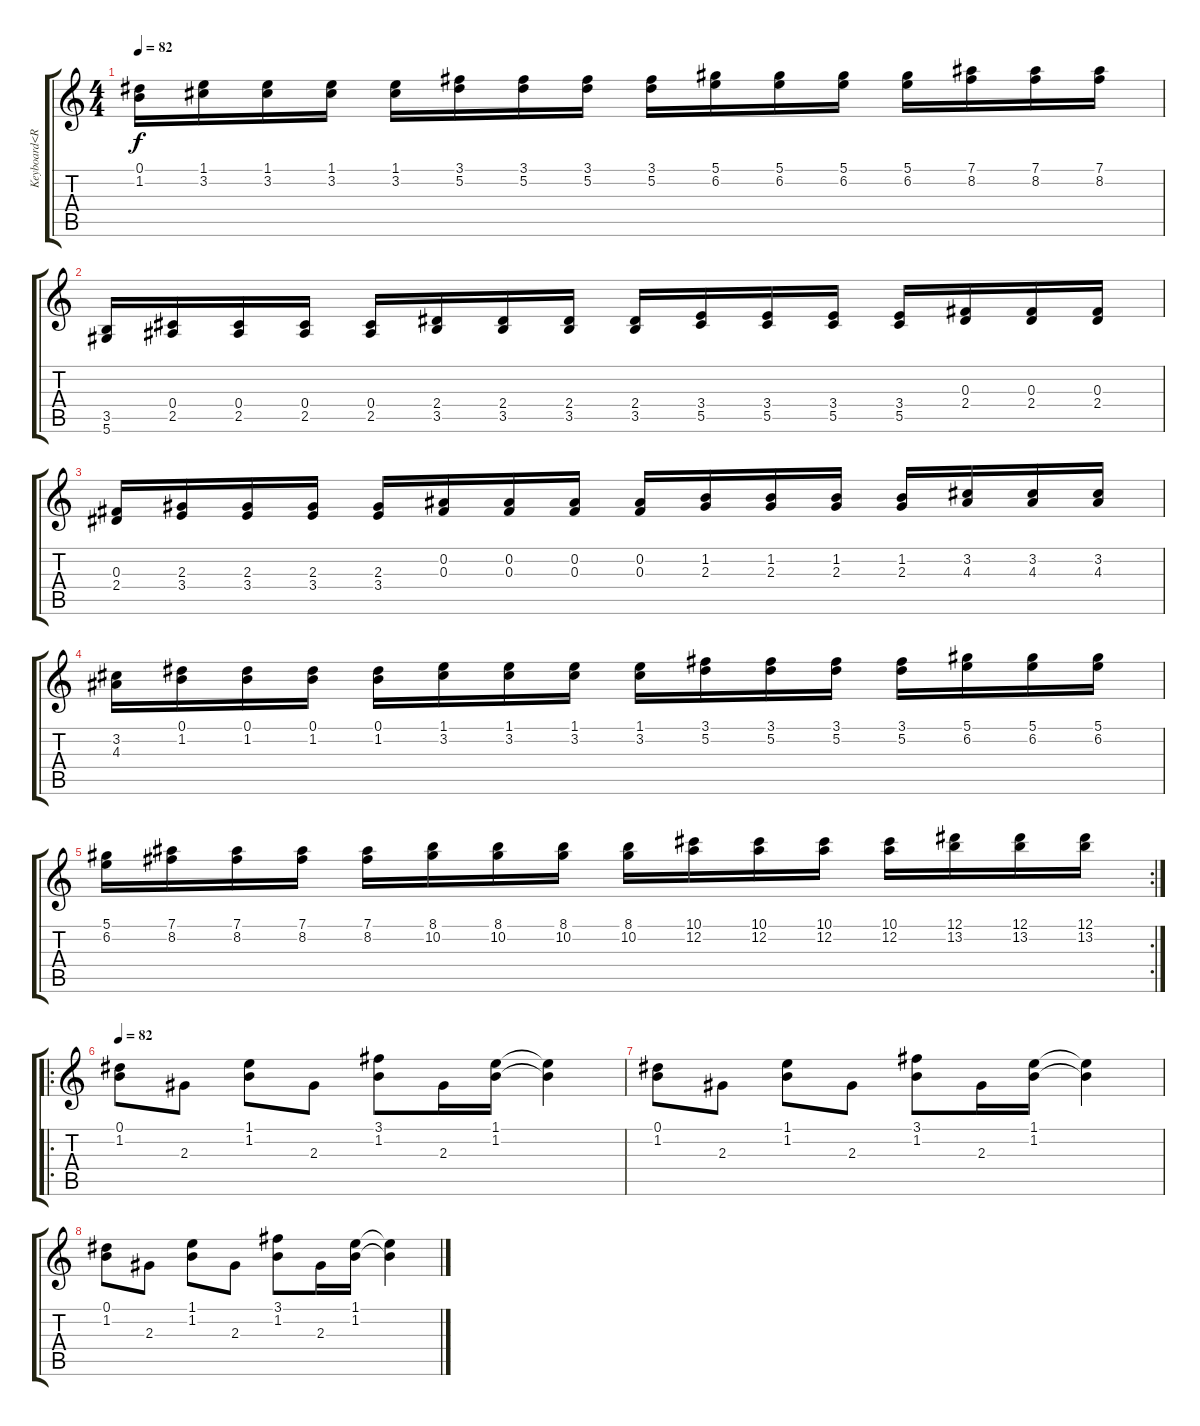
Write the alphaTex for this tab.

\track ("Keyboard<R>" "Keyboard<R") {instrument stringensemble1}
\staff {score tabs}
\tuning (Eb5 Bb4 Gb4 Db4 Ab3 Eb3) {hide}
\ts (4 4)
\tempo 82
\clef g2
\ks c
(0.1 1.2).16{dy f} (1.1 3.2).16 (1.1 3.2).16 (1.1 3.2).16 (1.1 3.2).16 (3.1 5.2).16 (3.1 5.2).16 (3.1 5.2).16 (3.1 5.2).16 (5.1 6.2).16 (5.1 6.2).16 (5.1 6.2).16 (5.1 6.2).16 (7.1 8.2).16 (7.1 8.2).16 (7.1 8.2).16 |
(3.5 5.6).16 (0.4 2.5).16 (0.4 2.5).16 (0.4 2.5).16 (0.4 2.5).16 (2.4 3.5).16 (2.4 3.5).16 (2.4 3.5).16 (2.4 3.5).16 (3.4 5.5).16 (3.4 5.5).16 (3.4 5.5).16 (3.4 5.5).16 (0.3 2.4).16 (0.3 2.4).16 (0.3 2.4).16 |
(0.3 2.4).16 (2.3 3.4).16 (2.3 3.4).16 (2.3 3.4).16 (2.3 3.4).16 (0.2 0.3).16 (0.2 0.3).16 (0.2 0.3).16 (0.2 0.3).16 (1.2 2.3).16 (1.2 2.3).16 (1.2 2.3).16 (1.2 2.3).16 (3.2 4.3).16 (3.2 4.3).16 (3.2 4.3).16 |
(3.2 4.3).16 (0.1 1.2).16 (0.1 1.2).16 (0.1 1.2).16 (0.1 1.2).16 (1.1 3.2).16 (1.1 3.2).16 (1.1 3.2).16 (1.1 3.2).16 (3.1 5.2).16 (3.1 5.2).16 (3.1 5.2).16 (3.1 5.2).16 (5.1 6.2).16 (5.1 6.2).16 (5.1 6.2).16 |
\rc 2
(5.1 6.2).16 (7.1 8.2).16 (7.1 8.2).16 (7.1 8.2).16 (7.1 8.2).16 (8.1 10.2).16 (8.1 10.2).16 (8.1 10.2).16 (8.1 10.2).16 (10.1 12.2).16 (10.1 12.2).16 (10.1 12.2).16 (10.1 12.2).16 (12.1 13.2).16 (12.1 13.2).16 (12.1 13.2).16 |
\ro
\tempo 82
(0.1 1.2).8{instrument acousticgrandpiano} 2.3.8 (1.1 1.2).8 2.3.8 (3.1 1.2).8 2.3.16 (1.1 1.2).16 (1.1{t} 1.2{t}).4 |
(0.1 1.2).8 2.3.8 (1.1 1.2).8 2.3.8 (3.1 1.2).8 2.3.16 (1.1 1.2).16 (1.1{t} 1.2{t}).4 |
(0.1 1.2).8 2.3.8 (1.1 1.2).8 2.3.8 (3.1 1.2).8 2.3.16 (1.1 1.2).16 (1.1{t} 1.2{t}).4
